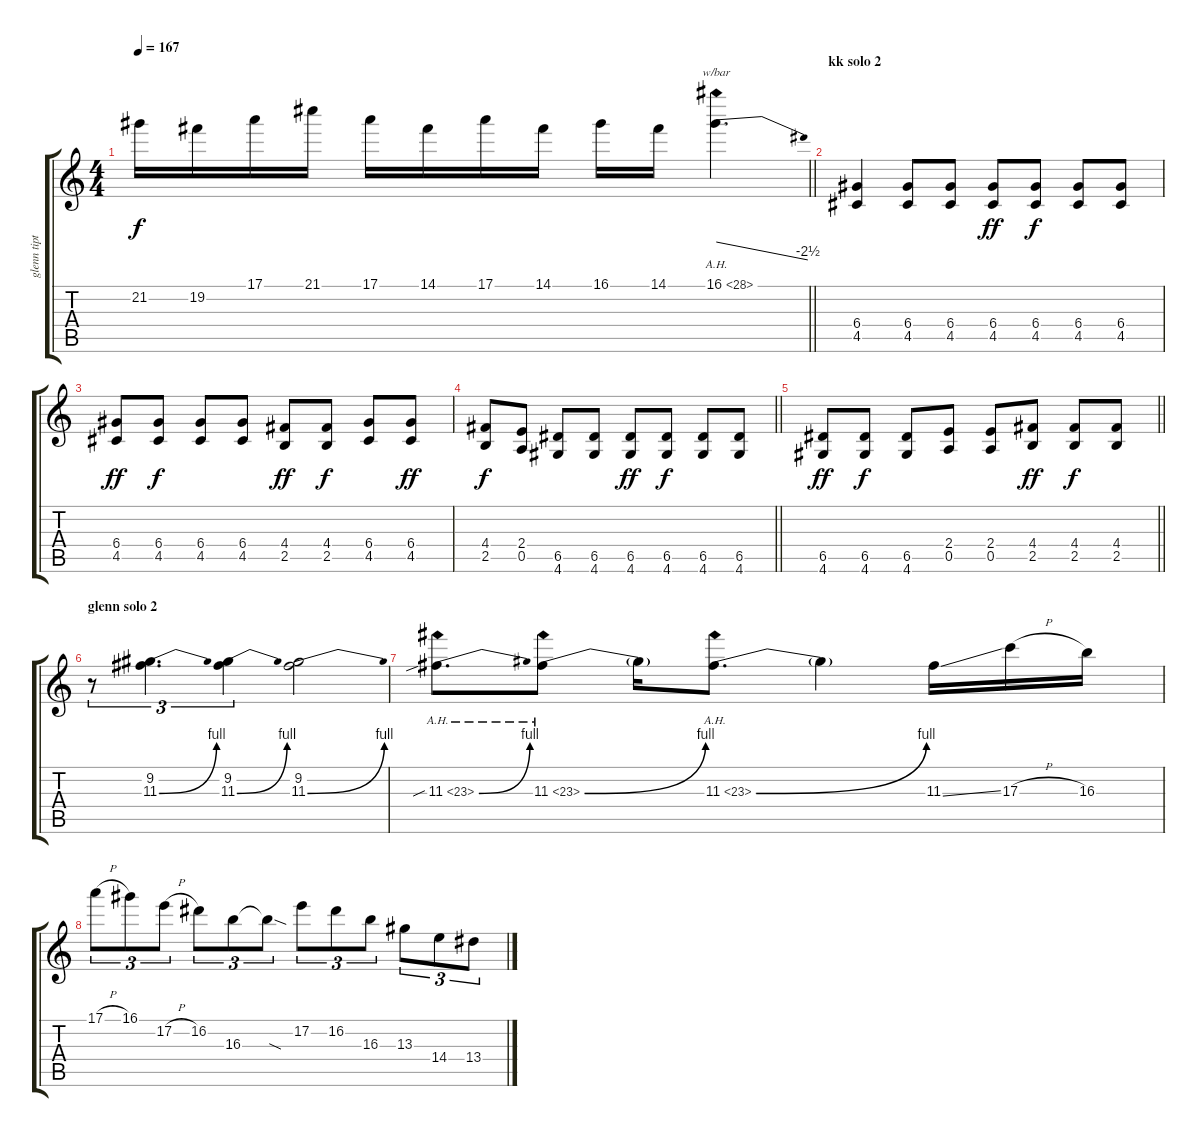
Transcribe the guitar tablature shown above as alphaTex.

\track ("glenn tipton" "glenn tipt") {instrument distortionguitar}
\staff {score tabs}
\tuning (E4 B3 G3 D3 A2 E2) {hide}
\ts (4 4)
\tempo 167
\clef g2
\barLineRight lightlight
\ks c
21.2.16{dy f} 19.2.16 17.1.16 21.1.16 17.1.16 14.1.16 17.1.16 14.1.16 16.1.16 14.1.16 16.1{ah 12}.4{d tbe (dive default 0 0 60 -10)} |
\section ("" "kk solo 2")
(6.4 4.5).4{volume 9} (6.4 4.5).8 (6.4 4.5).8 (6.4 4.5).8{dy ff} (6.4 4.5).8{dy f} (6.4 4.5).8 (6.4 4.5).8 |
(6.4 4.5).8{dy ff} (6.4 4.5).8{dy f} (6.4 4.5).8 (6.4 4.5).8 (4.4 2.5).8{dy ff} (4.4 2.5).8{dy f} (6.4 4.5).8 (6.4 4.5).8{dy ff} |
\barLineRight lightlight
(4.4 2.5).8{dy f} (2.4 0.5).8 (6.5 4.6).8 (6.5 4.6).8 (6.5 4.6).8{dy ff} (6.5 4.6).8{dy f} (6.5 4.6).8 (6.5 4.6).8 |
\barLineRight lightlight
(6.5 4.6).8{dy ff} (6.5 4.6).8{dy f} (6.5 4.6).8 (2.4 0.5).8 (2.4 0.5).8 (4.4 2.5).8{dy ff} (4.4 2.5).8{dy f} (4.4 2.5).8 |
\section ("" "glenn solo 2")
r.8{tu (3 2) volume 11} (9.2 11.3{be (bend 0 0 60 4)}).4{d tu (3 2)} (9.2 11.3{be (bend 0 0 60 4)}).4{tu (3 2)} (9.2 11.3{be (bend 0 0 60 4)}).2 |
11.3{be (bend 0 0 60 4) ah 12 sib}.8{d} 11.3{be (bend 0 0 60 4) ah 12}.8 11.3{t}.16 11.3{be (bend 0 0 60 4) ah 12}.8{d} 11.3{t}.4 11.3{ss}.16 17.3{h}.16 16.3.16 |
17.1{h}.8{tu (3 2)} 16.1.8{tu (3 2)} 17.2{h}.8{tu (3 2)} 16.2.8{tu (3 2)} 16.3.8{tu (3 2)} 16.3{sod t}.8{tu (3 2)} 17.2.8{tu (3 2)} 16.2.8{tu (3 2)} 16.3.8{tu (3 2)} 13.3.8{tu (3 2)} 14.4.8{tu (3 2)} 13.4.8{tu (3 2)}
